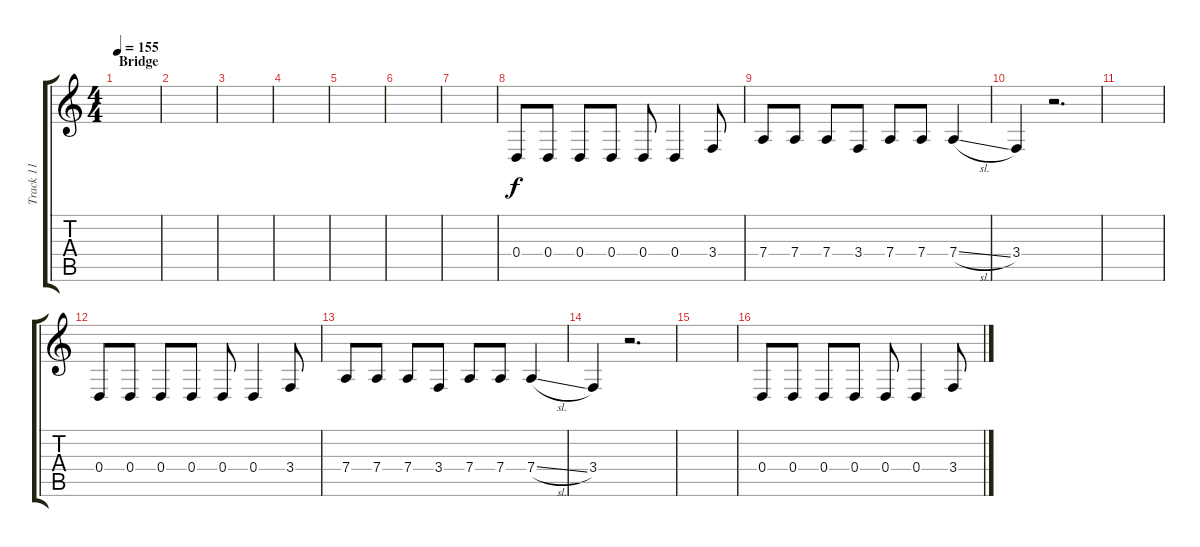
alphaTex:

\track ("Track 11" "Track 11") {instrument oboe}
\staff {score tabs}
\tuning (E4 B3 G3 D3 A2 E2) {hide}
\ts (4 4)
\section ("" "Bridge")
\tempo 155
\clef g2
\ks c
|
|
|
|
|
|
|
0.4.8{dy f} 0.4.8 0.4.8 0.4.8 0.4.8 0.4.4 3.4.8 |
7.4.8 7.4.8 7.4.8 3.4.8 7.4.8 7.4.8 7.4{sl}.4 |
3.4.4 r.2{d} |
|
0.4.8 0.4.8 0.4.8 0.4.8 0.4.8 0.4.4 3.4.8 |
7.4.8 7.4.8 7.4.8 3.4.8 7.4.8 7.4.8 7.4{sl}.4 |
3.4.4 r.2{d} |
|
0.4.8 0.4.8 0.4.8 0.4.8 0.4.8 0.4.4 3.4.8
